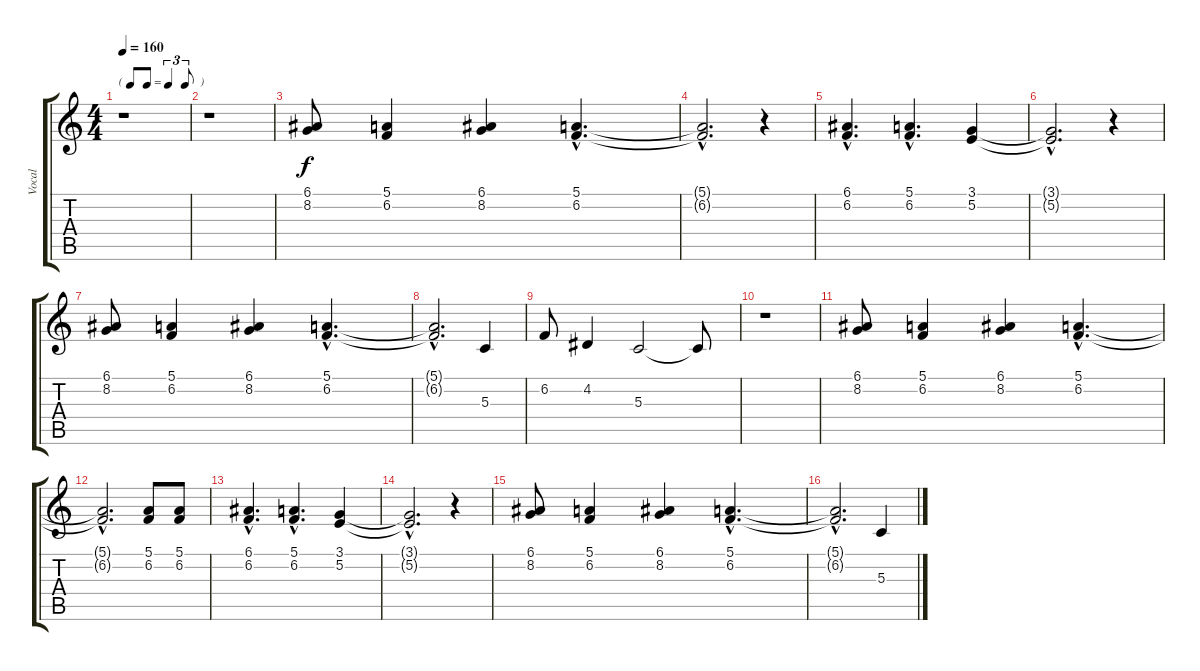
\track ("Vocal" "Vocal") {instrument violin}
\staff {score tabs}
\tuning (E4 B3 G3 D3 A2 E2) {hide}
\ts (4 4)
\tf triplet8th
\tempo 160
\clef g2
\ks c
r.1{dy f} |
r.1 |
(6.1 8.2).8 (5.1 6.2).4 (6.1 8.2).4 (5.1{hac} 6.2{hac}).4{d} |
(5.1{hac t} 6.2{hac t}).2{d} r.4 |
(6.1{hac} 6.2{hac}).4{d} (5.1{hac} 6.2{hac}).4{d} (3.1 5.2).4 |
(3.1{hac t} 5.2{hac t}).2{d} r.4 |
(6.1 8.2).8 (5.1 6.2).4 (6.1 8.2).4 (5.1{hac} 6.2{hac}).4{d} |
(5.1{hac t} 6.2{hac t}).2{d} 5.3.4 |
6.2.8 4.2.4 5.3.2 5.3{t}.8 |
r.1 |
(6.1 8.2).8 (5.1 6.2).4 (6.1 8.2).4 (5.1{hac} 6.2{hac}).4{d} |
(5.1{hac t} 6.2{hac t}).2{d} (5.1 6.2).8 (5.1 6.2).8 |
(6.1{hac} 6.2{hac}).4{d} (5.1{hac} 6.2{hac}).4{d} (3.1 5.2).4 |
(3.1{hac t} 5.2{hac t}).2{d} r.4 |
(6.1 8.2).8 (5.1 6.2).4 (6.1 8.2).4 (5.1{hac} 6.2{hac}).4{d} |
(5.1{hac t} 6.2{hac t}).2{d} 5.3.4
